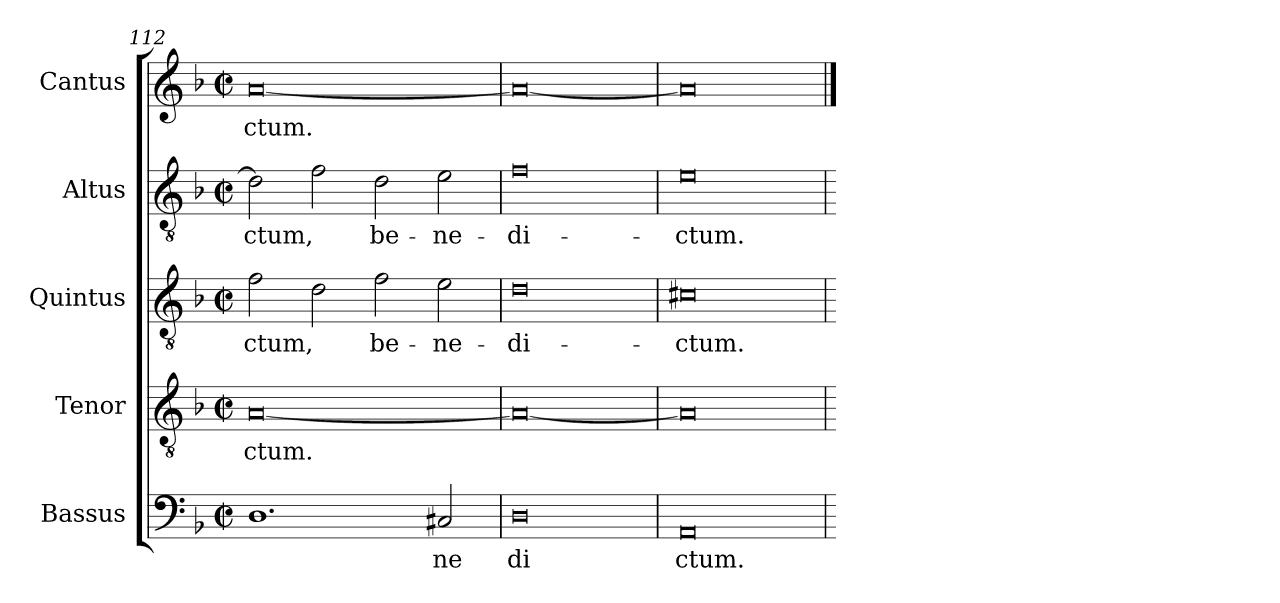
**kern	**text	**kern	**text	**kern	**text	**kern	**text	**kern	**text
*part5	*part5	*part4	*part4	*part3	*part3	*part2	*part2	*part1	*part1
*staff5	*staff5	*staff4	*staff4	*staff3	*staff3	*staff2	*staff2	*staff1	*staff1
*I"Bassus	*	*I"Tenor	*	*I"Quintus	*	*I"Altus	*	*I"Cantus	*
*clefF4	*	*clefGv2	*	*clefGv2	*	*clefGv2	*	*clefG2	*
*k[b-]	*	*k[b-]	*	*k[b-]	*	*k[b-]	*	*k[b-]	*
*F:	*	*F:	*	*F:	*	*F:	*	*F:	*
*M2/2	*	*M2/2	*	*M2/2	*	*M2/2	*	*M2/2	*
*met(c|)	*	*met(c|)	*	*met(c|)	*	*met(c|)	*	*met(c|)	*
=112	=112	=112	=112	=112	=112	=112	=112	=112	=112
!	!	!	!LO:LY:b	!	!LO:LY:b	!	!LO:LY:b	!	!LO:LY:b
1.D	.	[<0A	ctum.	2f\	-ctum,	2d\]	-ctum,	[<0a	ctum.
.	.	.	.	2d\	.	2f\	.	.	.
!	!	!	!	!	!LO:LY:b:cj	!	!LO:LY:b:cj	!	!
.	.	.	.	2f\	be-	2d\	be-	.	.
!	!LO:LY:b:cj	!	!	!	!LO:LY:b:cj	!	!LO:LY:b:cj	!	!
2C#X/	ne	.	.	2e\	-ne-	2e\	-ne-	.	.
=113	=113	=113	=113	=113	=113	=113	=113	=113	=113
!	!LO:LY:b:cj	!	!	!	!LO:LY:b:cj	!	!LO:LY:b:cj	!	!
0D	di	0A_<	.	0d	-di-	0f	-di-	0a_<	.
=114	=114	=114	=114	=114	=114	=114	=114	=114	=114
!	!LO:LY:b:cj	!	!	!	!LO:LY:b:cj	!	!LO:LY:b:cj	!	!
0AA	ctum.	0A]	.	0c#X	-ctum.	0e	-ctum.	0a]	.
=	==	=	==	=	==	=	==	==	==
*-	*-	*-	*-	*-	*-	*-	*-	*-	*-
